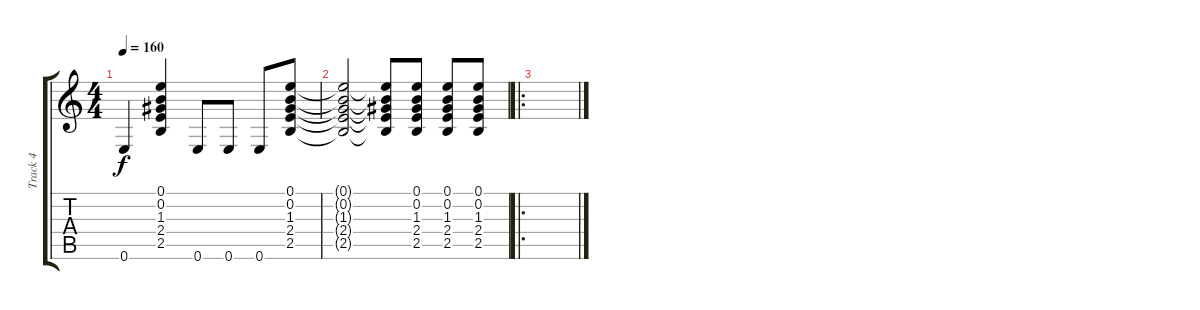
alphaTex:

\track ("Track 4" "Track 4") {instrument overdrivenguitar}
\staff {score tabs}
\tuning (E4 B3 G3 D3 A2 E2) {hide}
\ts (4 4)
\tempo 160
\clef g2
\ks c
0.6.4{dy f} (0.1 0.2 1.3 2.4 2.5).4 0.6.8 0.6.8 0.6.8 (0.1 0.2 1.3 2.4 2.5).8 |
(0.1{t} 0.2{t} 1.3{t} 2.4{t} 2.5{t}).2 (0.1{t} 0.2{t} 1.3{t} 2.4{t} 2.5{t}).8 (0.1 0.2 1.3 2.4 2.5).8 (0.1 0.2 1.3 2.4 2.5).8 (0.1 0.2 1.3 2.4 2.5).8 |
\ro
